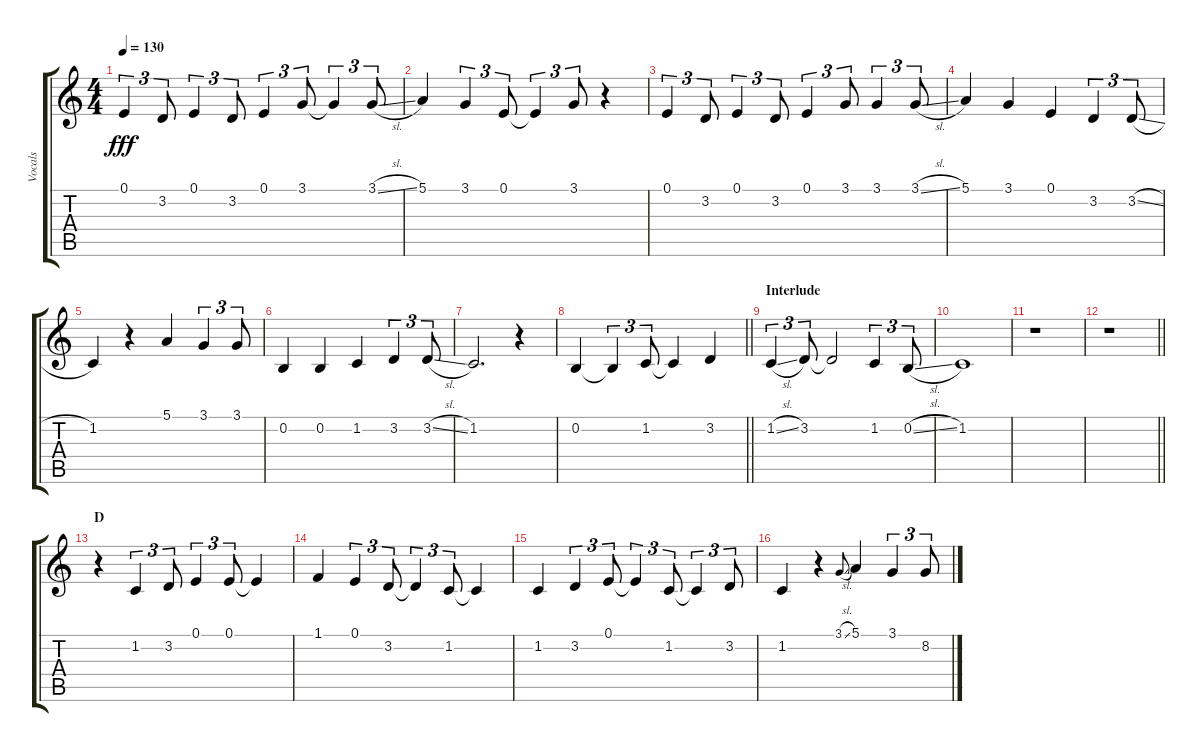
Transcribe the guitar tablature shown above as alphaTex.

\track ("Vocals" "Vocals") {instrument voiceoohs}
\staff {score tabs}
\tuning (E4 B3 G3 D3 A2 E2) {hide}
\ts (4 4)
\tempo 130
\clef g2
\ks c
0.1.4{tu (3 2) dy fff} 3.2.8{tu (3 2)} 0.1.4{tu (3 2)} 3.2.8{tu (3 2)} 0.1.4{tu (3 2)} 3.1.8{tu (3 2)} 3.1{t}.4{tu (3 2)} 3.1{sl}.8{tu (3 2)} |
5.1.4 3.1.4{tu (3 2)} 0.1.8{tu (3 2)} 0.1{t}.4{tu (3 2)} 3.1.8{tu (3 2)} r.4 |
0.1.4{tu (3 2)} 3.2.8{tu (3 2)} 0.1.4{tu (3 2)} 3.2.8{tu (3 2)} 0.1.4{tu (3 2)} 3.1.8{tu (3 2)} 3.1.4{tu (3 2)} 3.1{sl}.8{tu (3 2)} |
5.1.4 3.1.4 0.1.4 3.2.4{tu (3 2)} 3.2{sl}.8{tu (3 2)} |
1.2.4 r.4 5.1.4 3.1.4{tu (3 2)} 3.1.8{tu (3 2)} |
0.2.4 0.2.4 1.2.4 3.2.4{tu (3 2)} 3.2{sl}.8{tu (3 2)} |
1.2.2{d} r.4 |
\barLineRight lightlight
0.2.4 0.2{t}.4{tu (3 2)} 1.2.8{tu (3 2)} 1.2{t}.4 3.2.4 |
\section ("" "Interlude")
1.2{sl}.4{tu (3 2)} 3.2.8{tu (3 2)} 3.2{t}.2 1.2.4{tu (3 2)} 0.2{sl}.8{tu (3 2)} |
1.2.1 |
r.1 |
\barLineRight lightlight
r.1 |
\section ("" "D")
r.4 1.2.4{tu (3 2)} 3.2.8{tu (3 2)} 0.1.4{tu (3 2)} 0.1.8{tu (3 2)} 0.1{t}.4 |
1.1.4 0.1.4{tu (3 2)} 3.2.8{tu (3 2)} 3.2{t}.4{tu (3 2)} 1.2.8{tu (3 2)} 1.2{t}.4 |
1.2.4 3.2.4{tu (3 2)} 0.1.8{tu (3 2)} 0.1{t}.4{tu (3 2)} 1.2.8{tu (3 2)} 1.2{t}.4{tu (3 2)} 3.2.8{tu (3 2)} |
1.2.4 r.4 3.1{sl}.8{gr onbeat} 5.1.4 3.1.4{tu (3 2)} 8.2{sl}.8{tu (3 2)}
